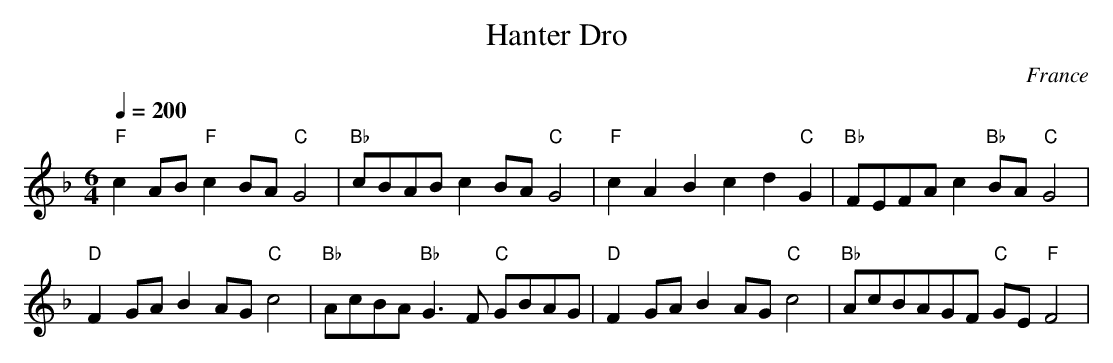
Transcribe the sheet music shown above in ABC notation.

X:1
T:Hanter Dro
O:France
L:1/8
M:6/4
Q:1/4=200
K:F major
"F"c2 AB "F"c2 BA "C"G4|"Bb"cBAB c2BA "C"G4|"F" c2 A2 B2 c2 d2 "C"G2| "Bb"FEFA c2 "Bb"BA "C"G4|
"D"F2 GA B2 AG "C"c4|"Bb"AcBA "Bb"G3 F "C"GBAG|"D"F2 GA B2 AG "C"c4|"Bb"AcBAGF "C"GE "F"F4 |
